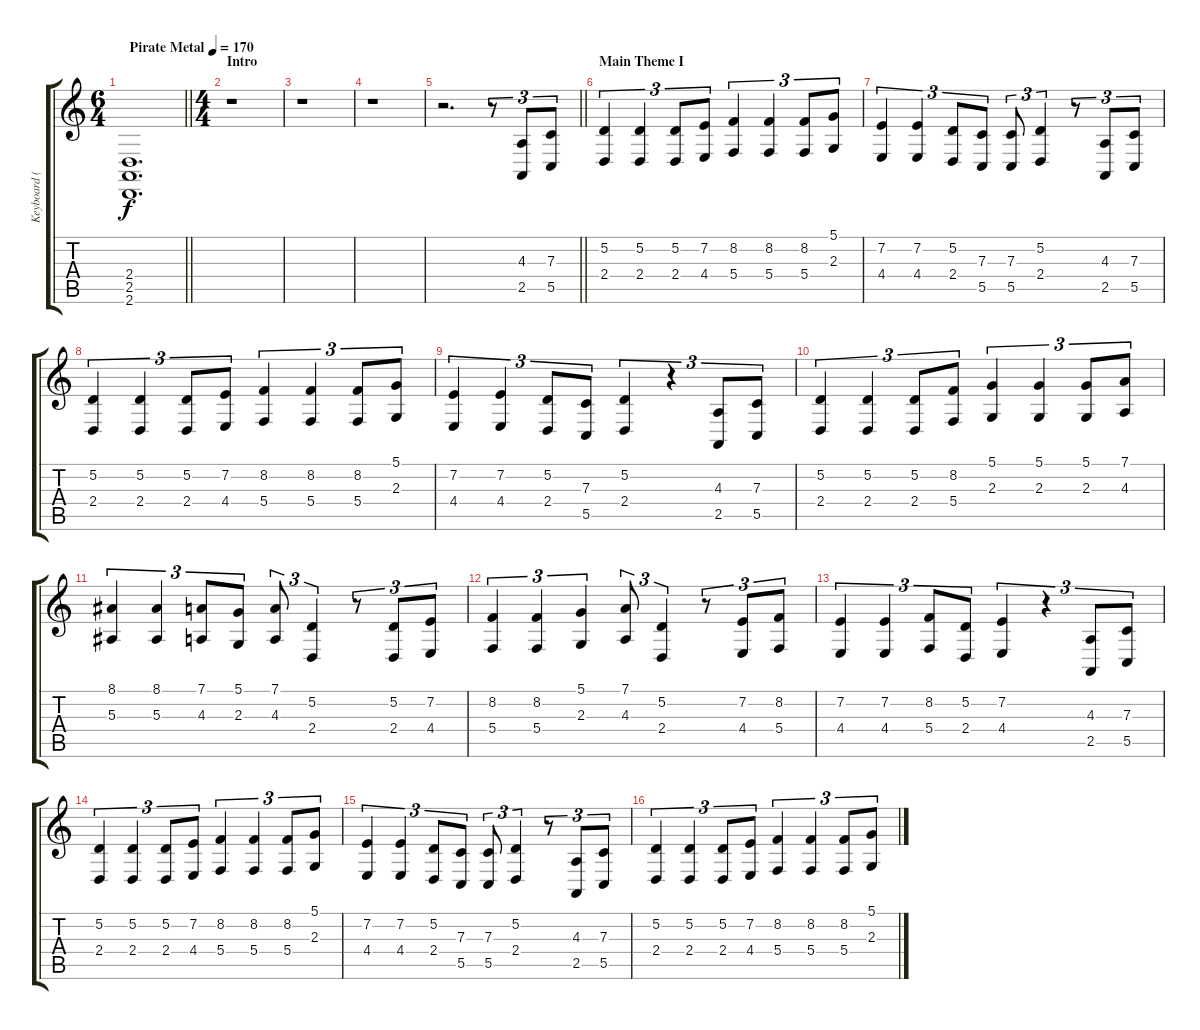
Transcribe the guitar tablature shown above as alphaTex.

\track ("Keyboard (Lead)" "Keyboard (") {instrument stringensemble1}
\staff {score tabs}
\tuning (D4 A3 F3 C3 G2 C2) {hide}
\ts (6 4)
\tempo (170 "Pirate Metal")
\clef g2
\barLineRight lightlight
\ks c
(2.4 2.5 2.6).1{d dy f instrument seashore} |
\ts (4 4)
\section ("" "Intro")
r.1 |
r.1 |
r.1 |
\barLineRight lightlight
r.2{d} r.8{tu (3 2)} (4.3 2.5).8{tu (3 2) volume 13 balance 8 instrument stringensemble1} (7.3 5.5).8{tu (3 2)} |
\section ("" "Main Theme I")
(5.2 2.4).4{tu (3 2)} (5.2 2.4).4{tu (3 2)} (5.2 2.4).8{tu (3 2)} (7.2 4.4).8{tu (3 2)} (8.2 5.4).4{tu (3 2)} (8.2 5.4).4{tu (3 2)} (8.2 5.4).8{tu (3 2)} (5.1 2.3).8{tu (3 2)} |
(7.2 4.4).4{tu (3 2)} (7.2 4.4).4{tu (3 2)} (5.2 2.4).8{tu (3 2)} (7.3 5.5).8{tu (3 2)} (7.3 5.5).8{tu (3 2)} (5.2 2.4).4{tu (3 2)} r.8{tu (3 2)} (4.3 2.5).8{tu (3 2)} (7.3 5.5).8{tu (3 2)} |
(5.2 2.4).4{tu (3 2)} (5.2 2.4).4{tu (3 2)} (5.2 2.4).8{tu (3 2)} (7.2 4.4).8{tu (3 2)} (8.2 5.4).4{tu (3 2)} (8.2 5.4).4{tu (3 2)} (8.2 5.4).8{tu (3 2)} (5.1 2.3).8{tu (3 2)} |
(7.2 4.4).4{tu (3 2)} (7.2 4.4).4{tu (3 2)} (5.2 2.4).8{tu (3 2)} (7.3 5.5).8{tu (3 2)} (5.2 2.4).4{tu (3 2)} r.4{tu (3 2)} (4.3 2.5).8{tu (3 2)} (7.3 5.5).8{tu (3 2)} |
(5.2 2.4).4{tu (3 2)} (5.2 2.4).4{tu (3 2)} (5.2 2.4).8{tu (3 2)} (8.2 5.4).8{tu (3 2)} (5.1 2.3).4{tu (3 2)} (5.1 2.3).4{tu (3 2)} (5.1 2.3).8{tu (3 2)} (7.1 4.3).8{tu (3 2)} |
(8.1 5.3).4{tu (3 2)} (8.1 5.3).4{tu (3 2)} (7.1 4.3).8{tu (3 2)} (5.1 2.3).8{tu (3 2)} (7.1 4.3).8{tu (3 2)} (5.2 2.4).4{tu (3 2)} r.8{tu (3 2)} (5.2 2.4).8{tu (3 2)} (7.2 4.4).8{tu (3 2)} |
(8.2 5.4).4{tu (3 2)} (8.2 5.4).4{tu (3 2)} (5.1 2.3).4{tu (3 2)} (7.1 4.3).8{tu (3 2)} (5.2 2.4).4{tu (3 2)} r.8{tu (3 2)} (7.2 4.4).8{tu (3 2)} (8.2 5.4).8{tu (3 2)} |
(7.2 4.4).4{tu (3 2)} (7.2 4.4).4{tu (3 2)} (8.2 5.4).8{tu (3 2)} (5.2 2.4).8{tu (3 2)} (7.2 4.4).4{tu (3 2)} r.4{tu (3 2)} (4.3 2.5).8{tu (3 2)} (7.3 5.5).8{tu (3 2)} |
(5.2 2.4).4{tu (3 2)} (5.2 2.4).4{tu (3 2)} (5.2 2.4).8{tu (3 2)} (7.2 4.4).8{tu (3 2)} (8.2 5.4).4{tu (3 2)} (8.2 5.4).4{tu (3 2)} (8.2 5.4).8{tu (3 2)} (5.1 2.3).8{tu (3 2)} |
(7.2 4.4).4{tu (3 2)} (7.2 4.4).4{tu (3 2)} (5.2 2.4).8{tu (3 2)} (7.3 5.5).8{tu (3 2)} (7.3 5.5).8{tu (3 2)} (5.2 2.4).4{tu (3 2)} r.8{tu (3 2)} (4.3 2.5).8{tu (3 2)} (7.3 5.5).8{tu (3 2)} |
(5.2 2.4).4{tu (3 2)} (5.2 2.4).4{tu (3 2)} (5.2 2.4).8{tu (3 2)} (7.2 4.4).8{tu (3 2)} (8.2 5.4).4{tu (3 2)} (8.2 5.4).4{tu (3 2)} (8.2 5.4).8{tu (3 2)} (5.1 2.3).8{tu (3 2)}
